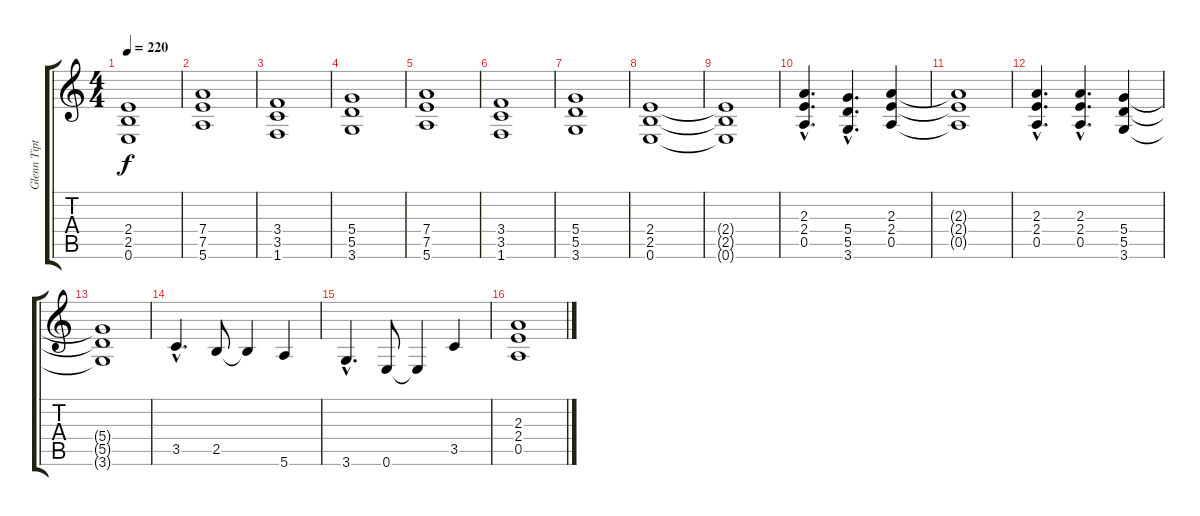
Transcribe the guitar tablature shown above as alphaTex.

\track ("Glenn Tipton" "Glenn Tipt") {instrument distortionguitar}
\staff {score tabs}
\tuning (E4 B3 G3 D3 A2 E2) {hide}
\ts (4 4)
\tempo 220
\clef g2
\ks c
(2.4 2.5 0.6).1{dy f} |
(7.4 7.5 5.6).1 |
(3.4 3.5 1.6).1 |
(5.4 5.5 3.6).1 |
(7.4 7.5 5.6).1 |
(3.4 3.5 1.6).1 |
(5.4 5.5 3.6).1 |
(2.4 2.5 0.6).1 |
(2.4{t} 2.5{t} 0.6{t}).1 |
(2.3{hac} 2.4{hac} 0.5{hac}).4{d} (5.4{hac} 5.5{hac} 3.6{hac}).4{d} (2.3 2.4 0.5).4 |
(2.3{t} 2.4{t} 0.5{t}).1 |
(2.3{hac} 2.4{hac} 0.5{hac}).4{d} (2.3{hac} 2.4{hac} 0.5{hac}).4{d} (5.4 5.5 3.6).4 |
(5.4{t} 5.5{t} 3.6{t}).1 |
3.5{hac}.4{d} 2.5.8 2.5{t}.4 5.6.4 |
3.6{hac}.4{d} 0.6.8 0.6{t}.4 3.5.4 |
(2.3 2.4 0.5).1
